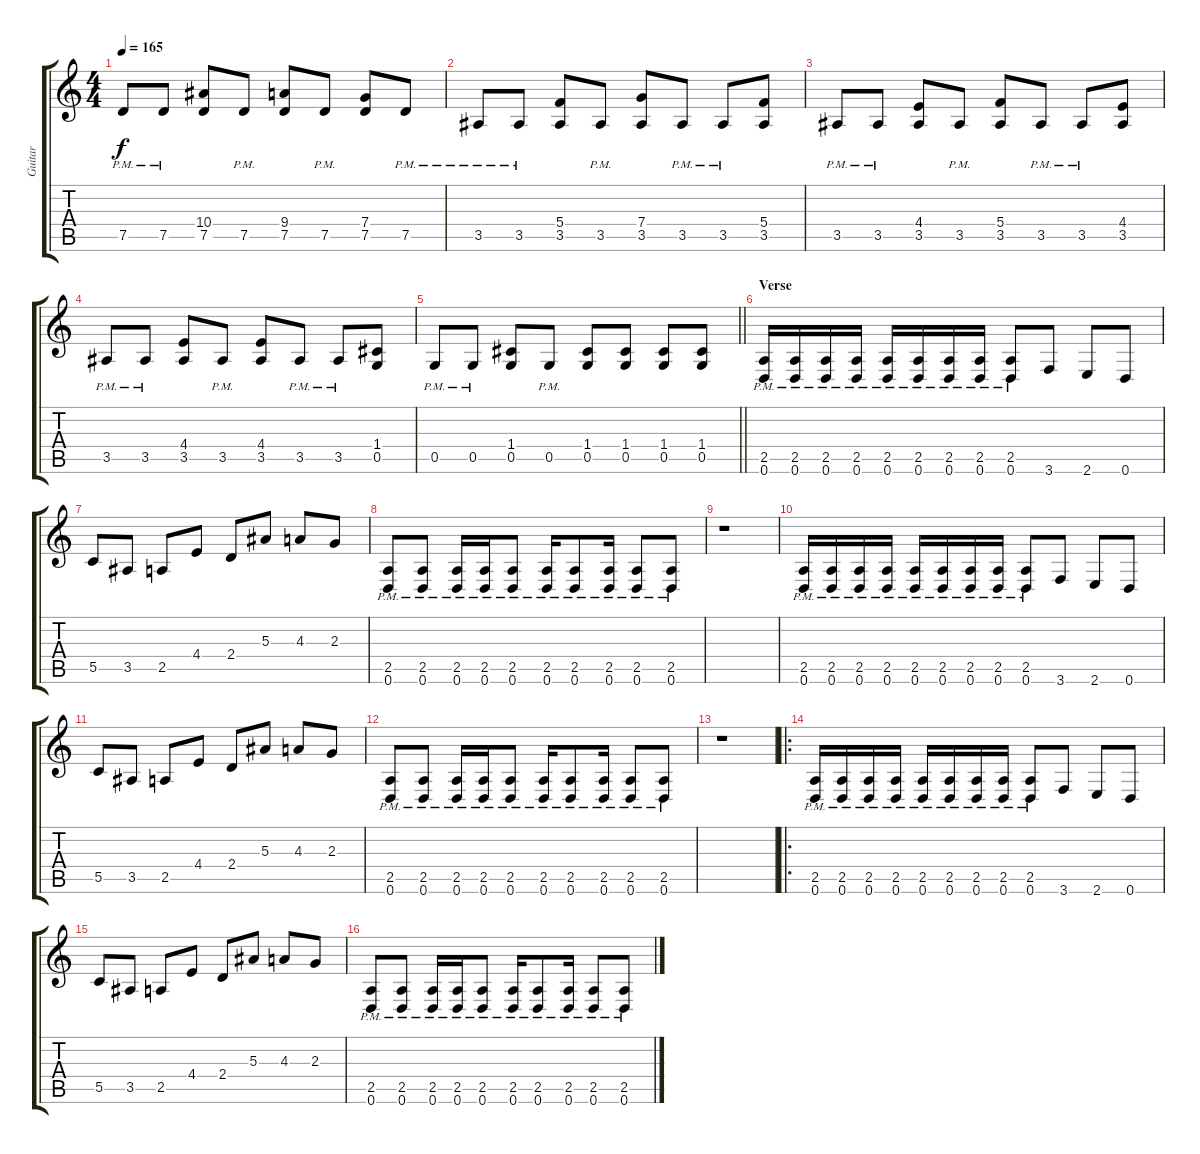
\track ("Guitar" "Guitar") {instrument distortionguitar}
\staff {score tabs}
\tuning (D4 A3 F3 C3 G2 D2) {hide}
\ts (4 4)
\tempo 165
\clef g2
\ks c
7.5{pm}.8{dy f} 7.5{pm}.8 (10.4 7.5).8 7.5{pm}.8 (9.4 7.5).8 7.5{pm}.8 (7.4 7.5).8 7.5{pm}.8 |
3.5{pm}.8 3.5{pm}.8 (5.4 3.5).8 3.5{pm}.8 (7.4 3.5).8 3.5{pm}.8 3.5{pm}.8 (5.4 3.5).8 |
3.5{pm}.8 3.5{pm}.8 (4.4 3.5).8 3.5{pm}.8 (5.4 3.5).8 3.5{pm}.8 3.5{pm}.8 (4.4 3.5).8 |
3.5{pm}.8 3.5{pm}.8 (4.4 3.5).8 3.5{pm}.8 (4.4 3.5).8 3.5{pm}.8 3.5{pm}.8 (1.4 0.5).8 |
\barLineRight lightlight
0.5{pm}.8 0.5{pm}.8 (1.4 0.5).8 0.5{pm}.8 (1.4 0.5).8 (1.4 0.5).8 (1.4 0.5).8 (1.4 0.5).8 |
\section ("" "Verse")
(2.5{pm} 0.6{pm}).16 (2.5{pm} 0.6{pm}).16 (2.5{pm} 0.6{pm}).16 (2.5{pm} 0.6{pm}).16 (2.5{pm} 0.6{pm}).16 (2.5{pm} 0.6{pm}).16 (2.5{pm} 0.6{pm}).16 (2.5{pm} 0.6{pm}).16 (2.5{pm} 0.6{pm}).8 3.6.8 2.6.8 0.6.8 |
5.5.8 3.5.8 2.5.8 4.4.8 2.4.8 5.3.8 4.3.8 2.3.8 |
(2.5{pm} 0.6{pm}).8 (2.5{pm} 0.6{pm}).8 (2.5{pm} 0.6{pm}).16 (2.5{pm} 0.6{pm}).16 (2.5{pm} 0.6{pm}).8 (2.5{pm} 0.6{pm}).16 (2.5{pm} 0.6{pm}).8 (2.5{pm} 0.6{pm}).16 (2.5{pm} 0.6{pm}).8 (2.5{pm} 0.6{pm}).8 |
r.1 |
(2.5{pm} 0.6{pm}).16 (2.5{pm} 0.6{pm}).16 (2.5{pm} 0.6{pm}).16 (2.5{pm} 0.6{pm}).16 (2.5{pm} 0.6{pm}).16 (2.5{pm} 0.6{pm}).16 (2.5{pm} 0.6{pm}).16 (2.5{pm} 0.6{pm}).16 (2.5{pm} 0.6{pm}).8 3.6.8 2.6.8 0.6.8 |
5.5.8 3.5.8 2.5.8 4.4.8 2.4.8 5.3.8 4.3.8 2.3.8 |
(2.5{pm} 0.6{pm}).8 (2.5{pm} 0.6{pm}).8 (2.5{pm} 0.6{pm}).16 (2.5{pm} 0.6{pm}).16 (2.5{pm} 0.6{pm}).8 (2.5{pm} 0.6{pm}).16 (2.5{pm} 0.6{pm}).8 (2.5{pm} 0.6{pm}).16 (2.5{pm} 0.6{pm}).8 (2.5{pm} 0.6{pm}).8 |
r.1 |
\ro
(2.5{pm} 0.6{pm}).16 (2.5{pm} 0.6{pm}).16 (2.5{pm} 0.6{pm}).16 (2.5{pm} 0.6{pm}).16 (2.5{pm} 0.6{pm}).16 (2.5{pm} 0.6{pm}).16 (2.5{pm} 0.6{pm}).16 (2.5{pm} 0.6{pm}).16 (2.5{pm} 0.6{pm}).8 3.6.8 2.6.8 0.6.8 |
5.5.8 3.5.8 2.5.8 4.4.8 2.4.8 5.3.8 4.3.8 2.3.8 |
(2.5{pm} 0.6{pm}).8 (2.5{pm} 0.6{pm}).8 (2.5{pm} 0.6{pm}).16 (2.5{pm} 0.6{pm}).16 (2.5{pm} 0.6{pm}).8 (2.5{pm} 0.6{pm}).16 (2.5{pm} 0.6{pm}).8 (2.5{pm} 0.6{pm}).16 (2.5{pm} 0.6{pm}).8 (2.5{pm} 0.6{pm}).8
